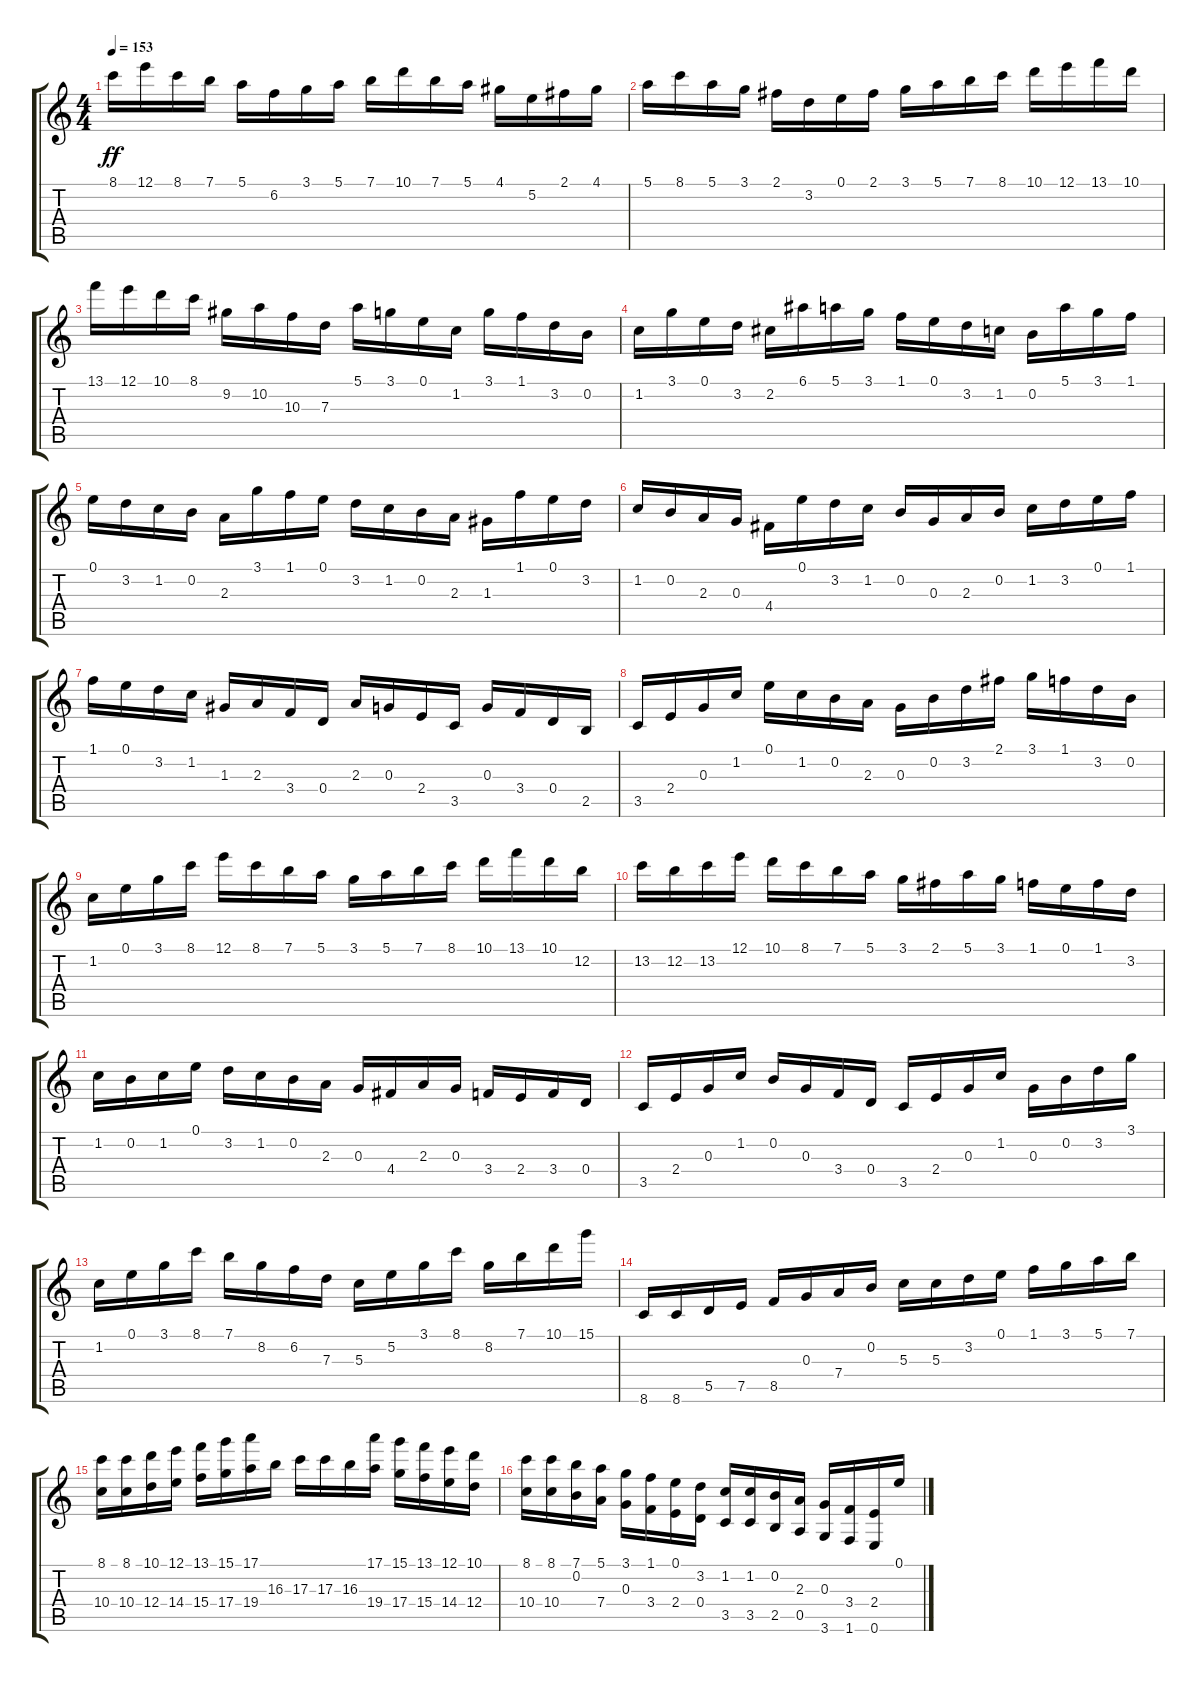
\track "" {instrument acousticguitarnylon}
\staff {score tabs}
\tuning (E4 B3 G3 D3 A2 E2) {hide}
\ts (4 4)
\tempo 153
\clef g2
\ks c
8.1.16{dy ff} 12.1.16 8.1.16 7.1.16 5.1.16 6.2.16 3.1.16 5.1.16 7.1.16 10.1.16 7.1.16 5.1.16 4.1.16 5.2.16 2.1.16 4.1.16 |
5.1.16 8.1.16 5.1.16 3.1.16 2.1.16 3.2.16 0.1.16 2.1.16 3.1.16 5.1.16 7.1.16 8.1.16 10.1.16 12.1.16 13.1.16 10.1.16 |
13.1.16 12.1.16 10.1.16 8.1.16 9.2.16 10.2.16 10.3.16 7.3.16 5.1.16 3.1.16 0.1.16 1.2.16 3.1.16 1.1.16 3.2.16 0.2.16 |
1.2.16 3.1.16 0.1.16 3.2.16 2.2.16 6.1.16 5.1.16 3.1.16 1.1.16 0.1.16 3.2.16 1.2.16 0.2.16 5.1.16 3.1.16 1.1.16 |
0.1.16 3.2.16 1.2.16 0.2.16 2.3.16 3.1.16 1.1.16 0.1.16 3.2.16 1.2.16 0.2.16 2.3.16 1.3.16 1.1.16 0.1.16 3.2.16 |
1.2.16 0.2.16 2.3.16 0.3.16 4.4.16 0.1.16 3.2.16 1.2.16 0.2.16 0.3.16 2.3.16 0.2.16 1.2.16 3.2.16 0.1.16 1.1.16 |
1.1.16 0.1.16 3.2.16 1.2.16 1.3.16 2.3.16 3.4.16 0.4.16 2.3.16 0.3.16 2.4.16 3.5.16 0.3.16 3.4.16 0.4.16 2.5.16 |
3.5.16 2.4.16 0.3.16 1.2.16 0.1.16 1.2.16 0.2.16 2.3.16 0.3.16 0.2.16 3.2.16 2.1.16 3.1.16 1.1.16 3.2.16 0.2.16 |
1.2.16 0.1.16 3.1.16 8.1.16 12.1.16 8.1.16 7.1.16 5.1.16 3.1.16 5.1.16 7.1.16 8.1.16 10.1.16 13.1.16 10.1.16 12.2.16 |
13.2.16 12.2.16 13.2.16 12.1.16 10.1.16 8.1.16 7.1.16 5.1.16 3.1.16 2.1.16 5.1.16 3.1.16 1.1.16 0.1.16 1.1.16 3.2.16 |
1.2.16 0.2.16 1.2.16 0.1.16 3.2.16 1.2.16 0.2.16 2.3.16 0.3.16 4.4.16 2.3.16 0.3.16 3.4.16 2.4.16 3.4.16 0.4.16 |
3.5.16 2.4.16 0.3.16 1.2.16 0.2.16 0.3.16 3.4.16 0.4.16 3.5.16 2.4.16 0.3.16 1.2.16 0.3.16 0.2.16 3.2.16 3.1.16 |
1.2.16 0.1.16 3.1.16 8.1.16 7.1.16 8.2.16 6.2.16 7.3.16 5.3.16 5.2.16 3.1.16 8.1.16 8.2.16 7.1.16 10.1.16 15.1.16 |
8.6.16 8.6.16 5.5.16 7.5.16 8.5.16 0.3.16 7.4.16 0.2.16 5.3.16 5.3.16 3.2.16 0.1.16 1.1.16 3.1.16 5.1.16 7.1.16 |
(8.1 10.4).16 (8.1 10.4).16 (10.1 12.4).16 (12.1 14.4).16 (13.1 15.4).16 (15.1 17.4).16 (17.1 19.4).16 16.3.16 17.3.16 17.3.16 16.3.16 (17.1 19.4).16 (15.1 17.4).16 (13.1 15.4).16 (12.1 14.4).16 (10.1 12.4).16 |
(8.1 10.4).16 (8.1 10.4).16 (7.1 0.2).16 (5.1 7.4).16 (3.1 0.3).16 (1.1 3.4).16 (0.1 2.4).16 (3.2 0.4).16 (1.2 3.5).16 (1.2 3.5).16 (0.2 2.5).16 (2.3 0.5).16 (0.3 3.6).16 (3.4 1.6).16 (2.4 0.6).16 0.1.16
